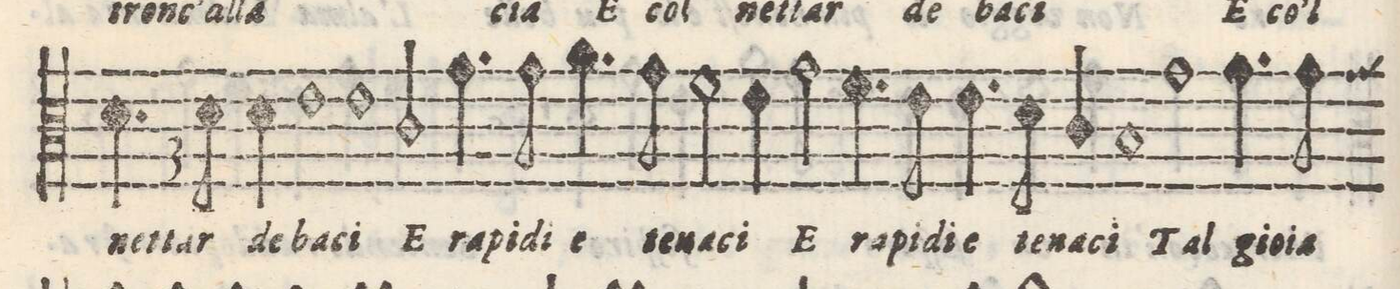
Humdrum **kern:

**kern	**text
*I"Alto	*
*clefC3	*
*k[]	*
*M2/1	*
1f#X	-ci
1r	.
=13-	=13-
1r	.
4r	.
2d\	E
4d\	co'l
=14-	=14-
3.d\	net-
6d\	-tar
3d\	de
1e	ba-
=15-	=15-
1e	-ci
2c/	E
4.g\	ra-
8g\	-pi-
=16-	=16-
4.a\	-di e
8g\	te-
2f\	-na-
4e\	-ci
2g\	E
4.f\	ra-
=17-	=17-
8e\	-pi-
4.e\	-di e
8d\	te-
4c/	-na-
1B	-ci
=18-	=18-
1g	Tal
4.g\	gio-
8g\	-ia
*-	*-
